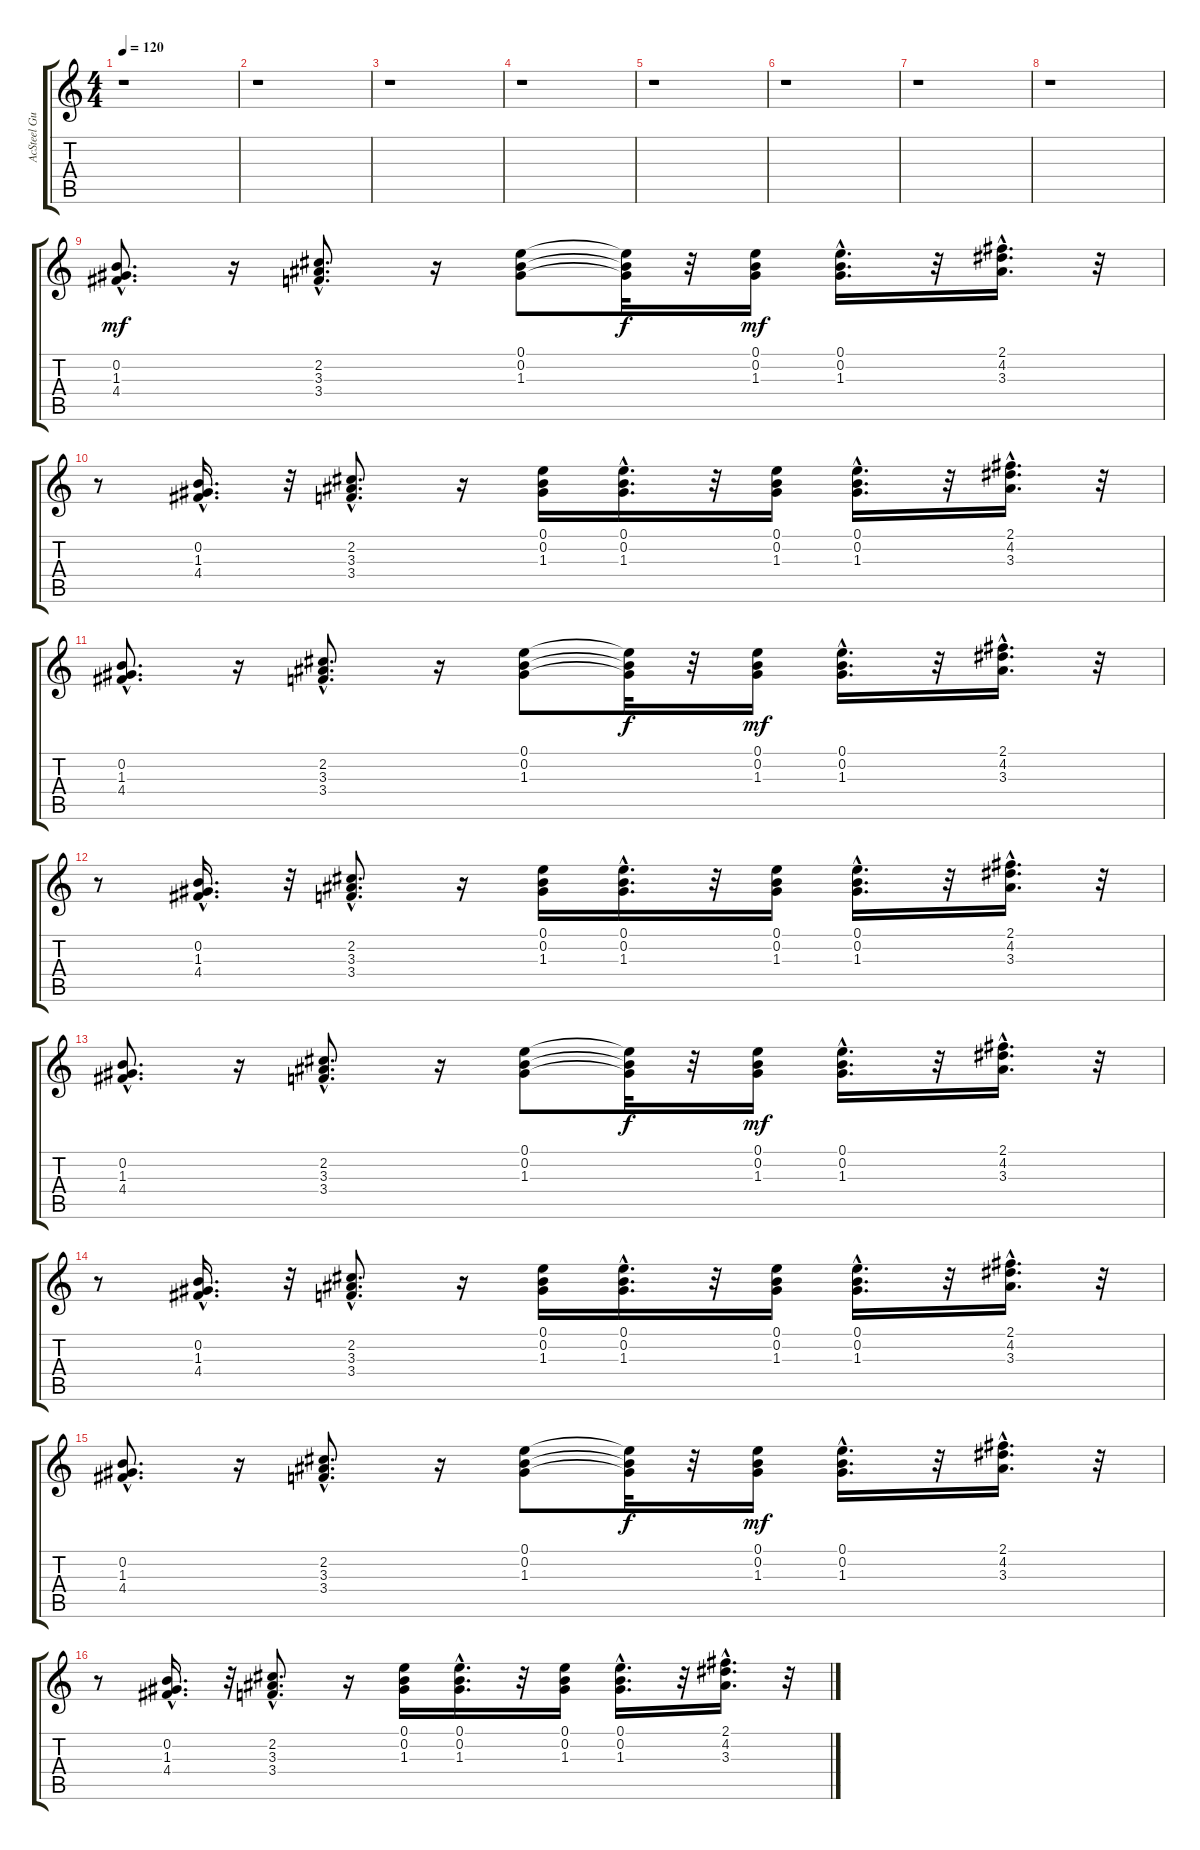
\track ("AcSteel Guitar" "AcSteel Gu") {instrument acousticguitarsteel}
\staff {score tabs}
\tuning (E4 B3 G3 D3 A2 E2) {hide}
\ts (4 4)
\tempo 120
\clef g2
\ks c
r.1{dy mp} |
r.1 |
r.1 |
r.1 |
r.1 |
r.1 |
r.1 |
r.1 |
(0.2{hac} 1.3{hac} 4.4{hac}).8{d dy mf} r.16 (2.2{hac} 3.3{hac} 3.4{hac}).8{d} r.16 (0.1 0.2 1.3).8 (0.1{t} 0.2{t} 1.3{t}).32{dy f} r.32 (0.1 0.2 1.3).16{dy mf} (0.1{hac} 0.2{hac} 1.3{hac}).16{d} r.32 (2.1{hac} 4.2{hac} 3.3{hac}).16{d} r.32 |
r.8 (0.2{hac} 1.3{hac} 4.4{hac}).16{d} r.32 (2.2{hac} 3.3{hac} 3.4{hac}).8{d} r.16 (0.1 0.2 1.3).16 (0.1{hac} 0.2{hac} 1.3{hac}).16{d} r.32 (0.1 0.2 1.3).16 (0.1{hac} 0.2{hac} 1.3{hac}).16{d} r.32 (2.1{hac} 4.2{hac} 3.3{hac}).16{d} r.32 |
(0.2{hac} 1.3{hac} 4.4{hac}).8{d} r.16 (2.2{hac} 3.3{hac} 3.4{hac}).8{d} r.16 (0.1 0.2 1.3).8 (0.1{t} 0.2{t} 1.3{t}).32{dy f} r.32 (0.1 0.2 1.3).16{dy mf} (0.1{hac} 0.2{hac} 1.3{hac}).16{d} r.32 (2.1{hac} 4.2{hac} 3.3{hac}).16{d} r.32 |
r.8 (0.2{hac} 1.3{hac} 4.4{hac}).16{d} r.32 (2.2{hac} 3.3{hac} 3.4{hac}).8{d} r.16 (0.1 0.2 1.3).16 (0.1{hac} 0.2{hac} 1.3{hac}).16{d} r.32 (0.1 0.2 1.3).16 (0.1{hac} 0.2{hac} 1.3{hac}).16{d} r.32 (2.1{hac} 4.2{hac} 3.3{hac}).16{d} r.32 |
(0.2{hac} 1.3{hac} 4.4{hac}).8{d} r.16 (2.2{hac} 3.3{hac} 3.4{hac}).8{d} r.16 (0.1 0.2 1.3).8 (0.1{t} 0.2{t} 1.3{t}).32{dy f} r.32 (0.1 0.2 1.3).16{dy mf} (0.1{hac} 0.2{hac} 1.3{hac}).16{d} r.32 (2.1{hac} 4.2{hac} 3.3{hac}).16{d} r.32 |
r.8 (0.2{hac} 1.3{hac} 4.4{hac}).16{d} r.32 (2.2{hac} 3.3{hac} 3.4{hac}).8{d} r.16 (0.1 0.2 1.3).16 (0.1{hac} 0.2{hac} 1.3{hac}).16{d} r.32 (0.1 0.2 1.3).16 (0.1{hac} 0.2{hac} 1.3{hac}).16{d} r.32 (2.1{hac} 4.2{hac} 3.3{hac}).16{d} r.32 |
(0.2{hac} 1.3{hac} 4.4{hac}).8{d} r.16 (2.2{hac} 3.3{hac} 3.4{hac}).8{d} r.16 (0.1 0.2 1.3).8 (0.1{t} 0.2{t} 1.3{t}).32{dy f} r.32 (0.1 0.2 1.3).16{dy mf} (0.1{hac} 0.2{hac} 1.3{hac}).16{d} r.32 (2.1{hac} 4.2{hac} 3.3{hac}).16{d} r.32 |
r.8 (0.2{hac} 1.3{hac} 4.4{hac}).16{d} r.32 (2.2{hac} 3.3{hac} 3.4{hac}).8{d} r.16 (0.1 0.2 1.3).16 (0.1{hac} 0.2{hac} 1.3{hac}).16{d} r.32 (0.1 0.2 1.3).16 (0.1{hac} 0.2{hac} 1.3{hac}).16{d} r.32 (2.1{hac} 4.2{hac} 3.3{hac}).16{d} r.32
